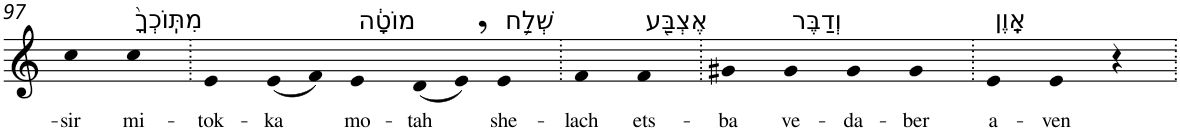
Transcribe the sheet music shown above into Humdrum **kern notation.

**kern	**text
*part1	*part1
*staff1	*staff1
*I"Piano	*
*I'Pno	*
!!LO:PB:g=z
*clefG2	*
*k[]	*
=97	=97
!	!LO:LY:b
4cc	-sir
!LO:TX:a:t=מִתּֽוֹכְךָ֙	!
!	!LO:LY:b
4cc	mi-
=98.	=98.
!	!LO:LY:b
4e	-tok-
!	!LO:LY:b
(8e	-ka
8f)	.
!LO:TX:a:t=מוֹטָ֔ה	!
!	!LO:LY:b
4e	mo-
!	!LO:LY:b
(8d	-tah
8e,)	.
!LO:TX:a:t=שְׁלַ֥ח	!
!	!LO:LY:b
4e	she-
=99.	=99.
!	!LO:LY:b
4f	-lach
!LO:TX:a:t=אֶצְבַּ֖ע	!
!	!LO:LY:b
4f	ets-
=100.	=100.
!	!LO:LY:b
4g#X	-ba
!LO:TX:a:t=וְדַבֶּר	!
!	!LO:LY:b
4g#	ve-
!	!LO:LY:b
4g#	-da-
!	!LO:LY:b
4g#	-ber
=101.	=101.
!LO:TX:a:t=אָֽוֶן	!
!	!LO:LY:b
4e	a-
!	!LO:LY:b
4e	-ven
4r	.
=.	=.
*-	*-
